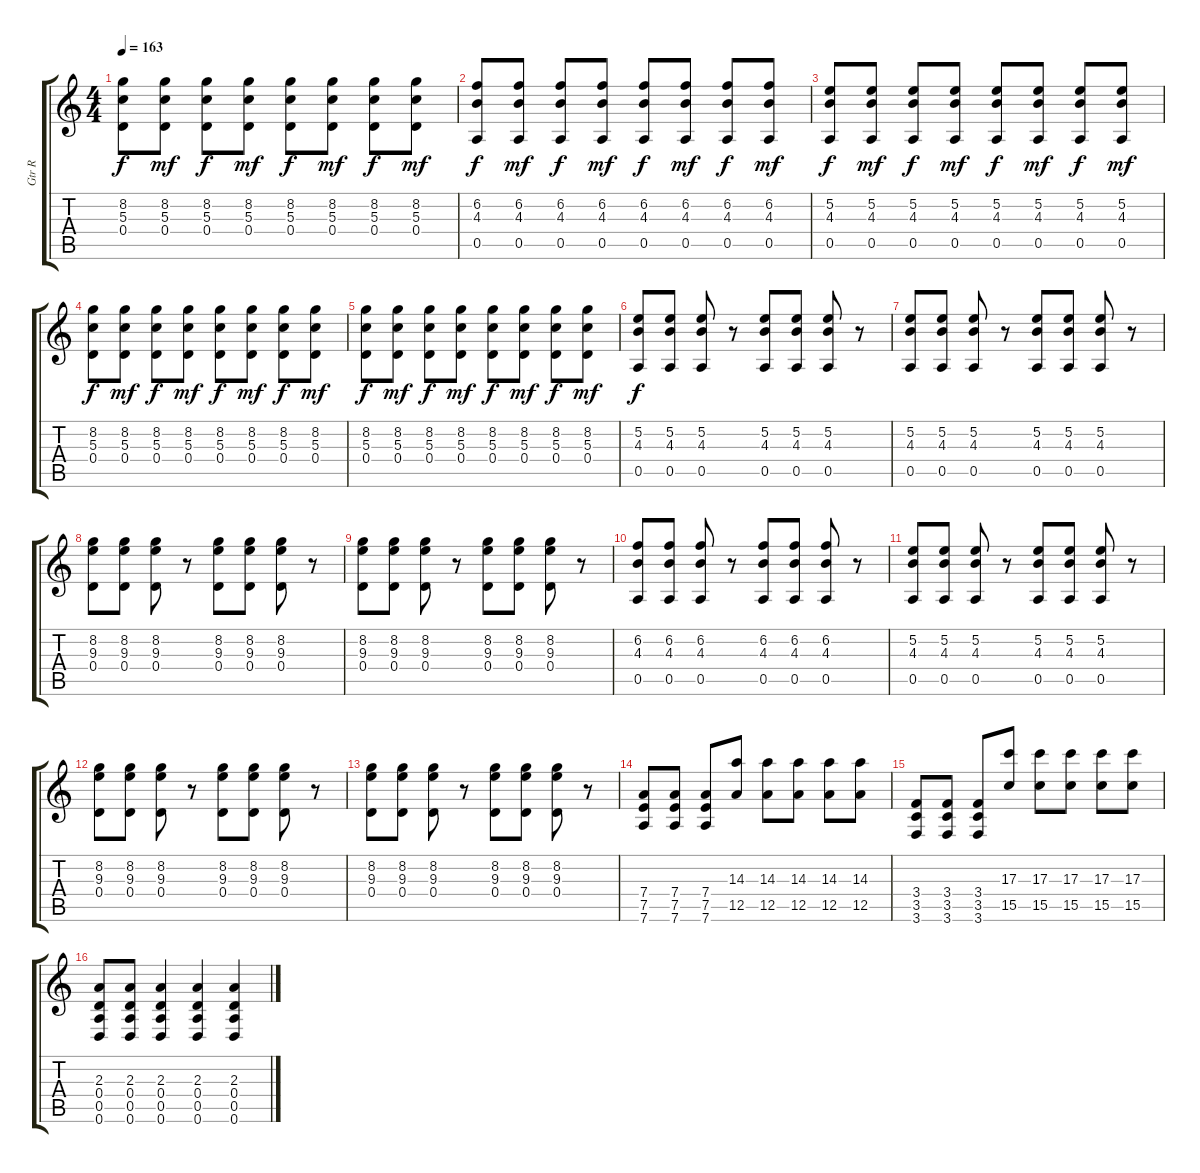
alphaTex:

\track ("Gtr R" "Gtr R") {instrument overdrivenguitar}
\staff {score tabs}
\tuning (E4 B3 G3 D3 A2 D2) {hide}
\ts (4 4)
\tempo 163
\clef g2
\ks c
(8.2 5.3 0.4).8{dy f} (8.2 5.3 0.4).8{dy mf} (8.2 5.3 0.4).8{dy f} (8.2 5.3 0.4).8{dy mf} (8.2 5.3 0.4).8{dy f} (8.2 5.3 0.4).8{dy mf} (8.2 5.3 0.4).8{dy f} (8.2 5.3 0.4).8{dy mf} |
(6.2 4.3 0.5).8{dy f} (6.2 4.3 0.5).8{dy mf} (6.2 4.3 0.5).8{dy f} (6.2 4.3 0.5).8{dy mf} (6.2 4.3 0.5).8{dy f} (6.2 4.3 0.5).8{dy mf} (6.2 4.3 0.5).8{dy f} (6.2 4.3 0.5).8{dy mf} |
(5.2 4.3 0.5).8{dy f} (5.2 4.3 0.5).8{dy mf} (5.2 4.3 0.5).8{dy f} (5.2 4.3 0.5).8{dy mf} (5.2 4.3 0.5).8{dy f} (5.2 4.3 0.5).8{dy mf} (5.2 4.3 0.5).8{dy f} (5.2 4.3 0.5).8{dy mf} |
(8.2 5.3 0.4).8{dy f} (8.2 5.3 0.4).8{dy mf} (8.2 5.3 0.4).8{dy f} (8.2 5.3 0.4).8{dy mf} (8.2 5.3 0.4).8{dy f} (8.2 5.3 0.4).8{dy mf} (8.2 5.3 0.4).8{dy f} (8.2 5.3 0.4).8{dy mf} |
(8.2 5.3 0.4).8{dy f} (8.2 5.3 0.4).8{dy mf} (8.2 5.3 0.4).8{dy f} (8.2 5.3 0.4).8{dy mf} (8.2 5.3 0.4).8{dy f} (8.2 5.3 0.4).8{dy mf} (8.2 5.3 0.4).8{dy f} (8.2 5.3 0.4).8{dy mf} |
(5.2 4.3 0.5).8{dy f} (5.2 4.3 0.5).8 (5.2 4.3 0.5).8 r.8 (5.2 4.3 0.5).8 (5.2 4.3 0.5).8 (5.2 4.3 0.5).8 r.8 |
(5.2 4.3 0.5).8 (5.2 4.3 0.5).8 (5.2 4.3 0.5).8 r.8 (5.2 4.3 0.5).8 (5.2 4.3 0.5).8 (5.2 4.3 0.5).8 r.8 |
(8.2 9.3 0.4).8 (8.2 9.3 0.4).8 (8.2 9.3 0.4).8 r.8 (8.2 9.3 0.4).8 (8.2 9.3 0.4).8 (8.2 9.3 0.4).8 r.8 |
(8.2 9.3 0.4).8 (8.2 9.3 0.4).8 (8.2 9.3 0.4).8 r.8 (8.2 9.3 0.4).8 (8.2 9.3 0.4).8 (8.2 9.3 0.4).8 r.8 |
(6.2 4.3 0.5).8 (6.2 4.3 0.5).8 (6.2 4.3 0.5).8 r.8 (6.2 4.3 0.5).8 (6.2 4.3 0.5).8 (6.2 4.3 0.5).8 r.8 |
(5.2 4.3 0.5).8 (5.2 4.3 0.5).8 (5.2 4.3 0.5).8 r.8 (5.2 4.3 0.5).8 (5.2 4.3 0.5).8 (5.2 4.3 0.5).8 r.8 |
(8.2 9.3 0.4).8 (8.2 9.3 0.4).8 (8.2 9.3 0.4).8 r.8 (8.2 9.3 0.4).8 (8.2 9.3 0.4).8 (8.2 9.3 0.4).8 r.8 |
(8.2 9.3 0.4).8 (8.2 9.3 0.4).8 (8.2 9.3 0.4).8 r.8 (8.2 9.3 0.4).8 (8.2 9.3 0.4).8 (8.2 9.3 0.4).8 r.8 |
(7.4 7.5 7.6).8{instrument overdrivenguitar} (7.4 7.5 7.6).8 (7.4 7.5 7.6).8 (14.3 12.5).8 (14.3 12.5).8 (14.3 12.5).8 (14.3 12.5).8 (14.3 12.5).8 |
(3.4 3.5 3.6).8 (3.4 3.5 3.6).8 (3.4 3.5 3.6).8 (17.3 15.5).8 (17.3 15.5).8 (17.3 15.5).8 (17.3 15.5).8 (17.3 15.5).8 |
(2.3 0.4 0.5 0.6).8 (2.3 0.4 0.5 0.6).8 (2.3 0.4 0.5 0.6).4 (2.3 0.4 0.5 0.6).4 (2.3 0.4 0.5 0.6).4
